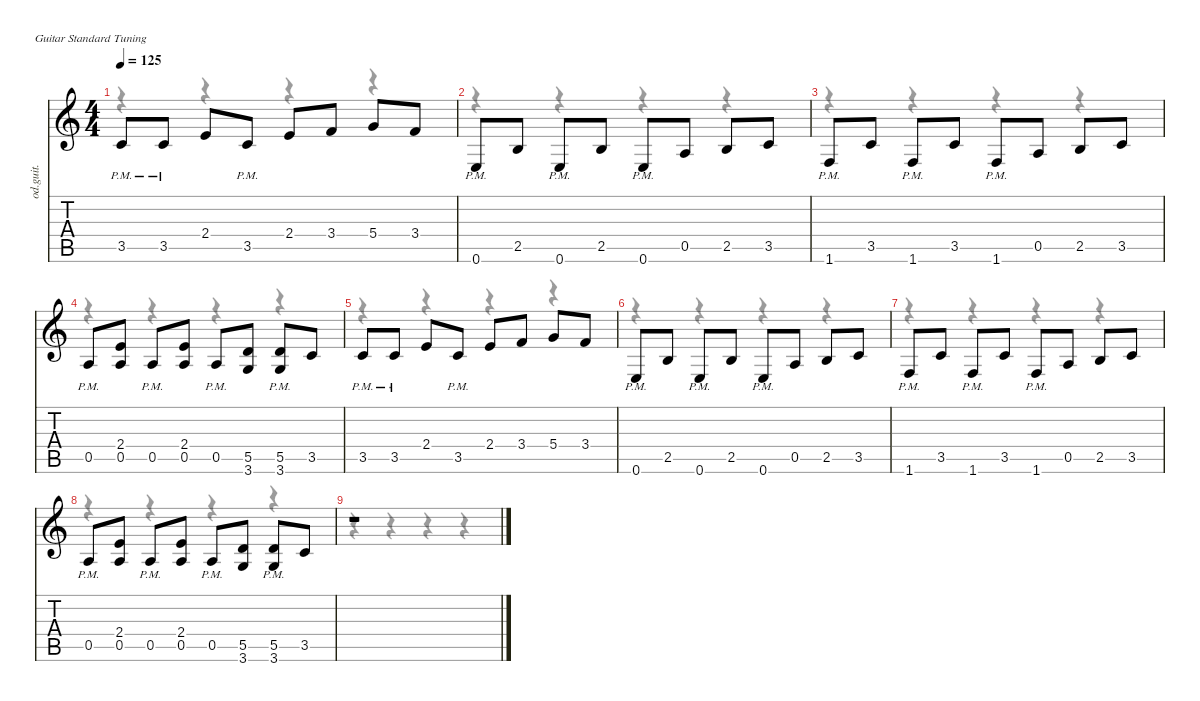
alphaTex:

\defaultSystemsLayout 4
\hideDynamics
\bracketExtendMode nobrackets
\otherSystemsTrackNameOrientation horizontal
\track ("Gtr OD" "od.guit.") {instrument overdrivenguitar}
\staff {score tabs}
\tuning (E4 B3 G3 D3 A2 E2)
\voice
\ts (4 4)
\tempo 125
\clef g2
\ks c
3.5{pm}.8{dy f beam Up} 3.5{pm}.8{beam Up} 2.4.8{beam Up} 3.5{pm}.8{beam Up} 2.4.8{beam Up} 3.4.8{beam Up} 5.4.8{beam Up} 3.4.8{beam Up} |
0.6{pm}.8{beam Up} 2.5.8{beam Up} 0.6{pm}.8{beam Up} 2.5.8{beam Up} 0.6{pm}.8{beam Up} 0.5.8{beam Up} 2.5.8{beam Up} 3.5.8{beam Up} |
1.6{pm}.8{beam Up} 3.5.8{beam Up} 1.6{pm}.8{beam Up} 3.5.8{beam Up} 1.6{pm}.8{beam Up} 0.5.8{beam Up} 2.5.8{beam Up} 3.5.8{beam Up} |
0.5{pm}.8{beam Up} (2.4 0.5).8{beam Up} 0.5{pm}.8{beam Up} (2.4 0.5).8{beam Up} 0.5{pm}.8{beam Up} (5.5 3.6).8{beam Up} (5.5{pm} 3.6{pm}).8{beam Up} 3.5.8{beam Up} |
3.5{pm}.8{beam Up} 3.5{pm}.8{beam Up} 2.4.8{beam Up} 3.5{pm}.8{beam Up} 2.4.8{beam Up} 3.4.8{beam Up} 5.4.8{beam Up} 3.4.8{beam Up} |
0.6{pm}.8{beam Up} 2.5.8{beam Up} 0.6{pm}.8{beam Up} 2.5.8{beam Up} 0.6{pm}.8{beam Up} 0.5.8{beam Up} 2.5.8{beam Up} 3.5.8{beam Up} |
1.6{pm}.8{beam Up} 3.5.8{beam Up} 1.6{pm}.8{beam Up} 3.5.8{beam Up} 1.6{pm}.8{beam Up} 0.5.8{beam Up} 2.5.8{beam Up} 3.5.8{beam Up} |
0.5{pm}.8{beam Up} (2.4 0.5).8{beam Up} 0.5{pm}.8{beam Up} (2.4 0.5).8{beam Up} 0.5{pm}.8{beam Up} (5.5 3.6).8{beam Up} (5.5{pm} 3.6{pm}).8{beam Up} 3.5.8{beam Up} |
r.1{beam Up}
\voice
\clef g2
\ottava regular
\simile none
\ks c
r.4{dy mf beam Down} r.4{beam Down} r.4{beam Down} r.4{beam Down} |
r.4{beam Down} r.4{beam Down} r.4{beam Down} r.4{beam Down} |
r.4{beam Down} r.4{beam Down} r.4{beam Down} r.4{beam Down} |
r.4{beam Down} r.4{beam Down} r.4{beam Down} r.4{beam Down} |
r.4{beam Down} r.4{beam Down} r.4{beam Down} r.4{beam Down} |
r.4{beam Down} r.4{beam Down} r.4{beam Down} r.4{beam Down} |
r.4{beam Down} r.4{beam Down} r.4{beam Down} r.4{beam Down} |
r.4{beam Down} r.4{beam Down} r.4{beam Down} r.4{beam Down} |
r.4{beam Down} r.4{beam Down} r.4{beam Down} r.4{beam Down}
